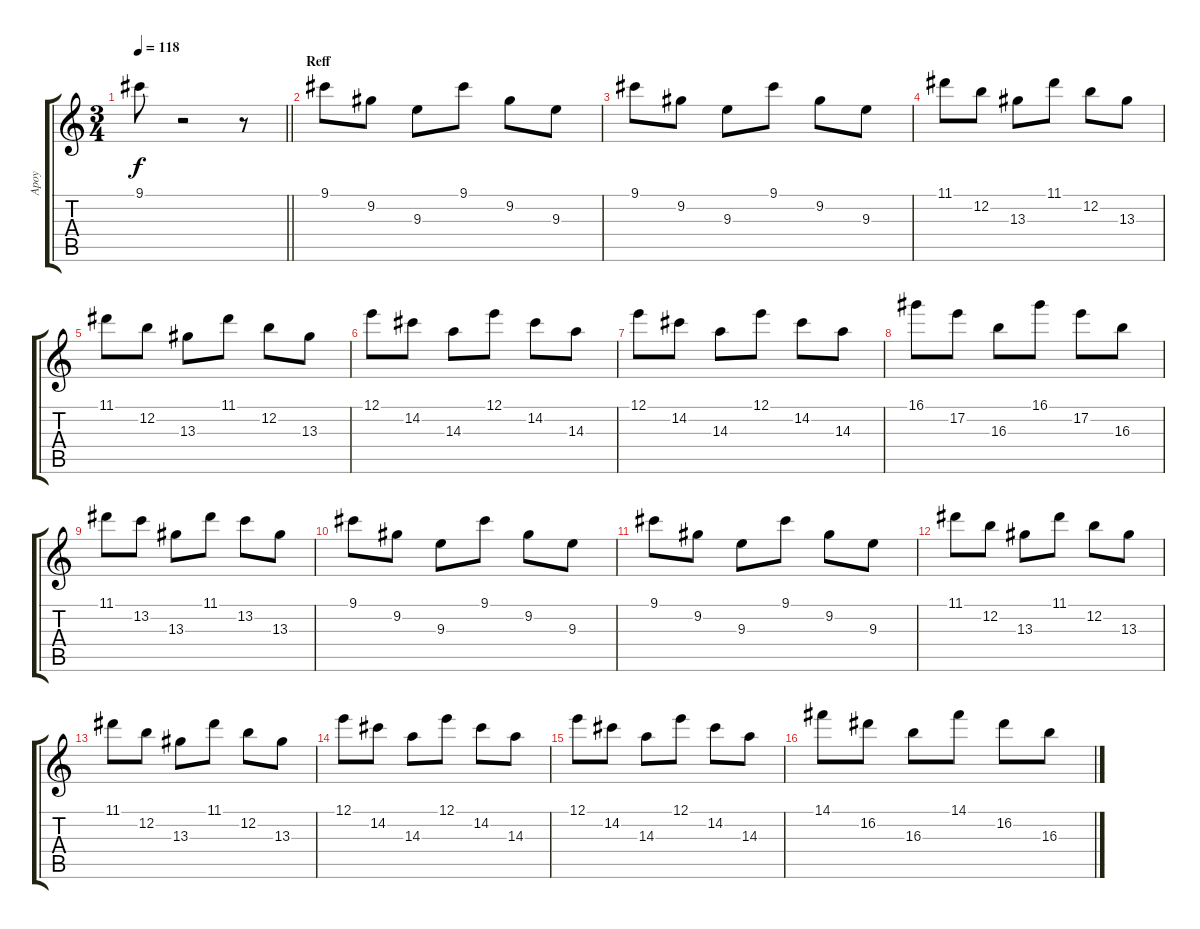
\track ("Apoy" "Apoy") {instrument acousticguitarnylon}
\staff {score tabs}
\tuning (E4 B3 G3 D3 A2 E2) {hide}
\ts (3 4)
\tempo 118
\clef g2
\barLineRight lightlight
\ks c
9.1.8{dy f} r.2 r.8 |
\section ("" "Reff")
9.1.8{txt "" volume 10} 9.2.8 9.3.8 9.1.8 9.2.8 9.3.8 |
9.1.8 9.2.8 9.3.8 9.1.8 9.2.8 9.3.8 |
11.1.8 12.2.8 13.3.8 11.1.8 12.2.8 13.3.8 |
11.1.8 12.2.8 13.3.8 11.1.8 12.2.8 13.3.8 |
12.1.8 14.2.8 14.3.8 12.1.8 14.2.8 14.3.8 |
12.1.8 14.2.8 14.3.8 12.1.8 14.2.8 14.3.8 |
16.1.8 17.2.8 16.3.8 16.1.8 17.2.8 16.3.8 |
11.1.8 13.2.8 13.3.8 11.1.8 13.2.8 13.3.8 |
9.1.8 9.2.8 9.3.8 9.1.8 9.2.8 9.3.8 |
9.1.8 9.2.8 9.3.8 9.1.8 9.2.8 9.3.8 |
11.1.8 12.2.8 13.3.8 11.1.8 12.2.8 13.3.8 |
11.1.8 12.2.8 13.3.8 11.1.8 12.2.8 13.3.8 |
12.1.8 14.2.8 14.3.8 12.1.8 14.2.8 14.3.8 |
12.1.8 14.2.8 14.3.8 12.1.8 14.2.8 14.3.8 |
14.1.8 16.2.8 16.3.8 14.1.8 16.2.8 16.3.8
